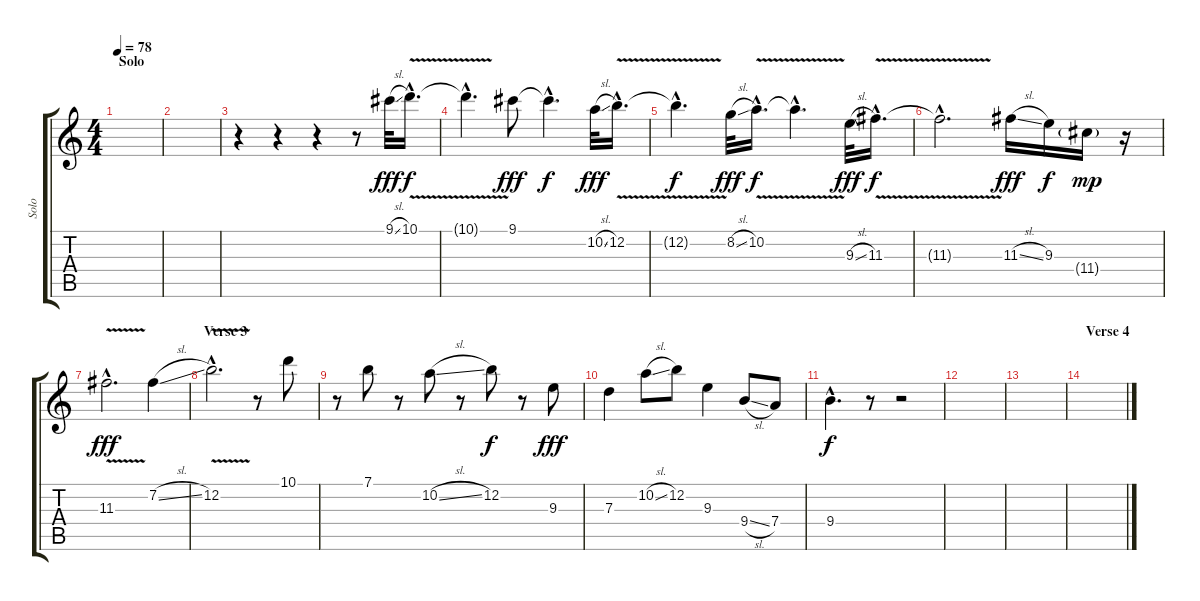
\track ("Solo" "Solo") {instrument electricguitarclean}
\staff {score tabs}
\tuning (E4 B3 G3 D3 A2 E2) {hide}
\ts (4 4)
\section ("" "Solo")
\tempo 78
\clef g2
\ks c
|
|
r.4 r.4 r.4 r.8 9.1{sl}.32{dy fff volume 16 balance 8 instrument electricguitarclean} 10.1{v hac}.16{d dy f} |
10.1{hac t}.4{d} 9.1.8{dy fff} 9.1{hac t}.4{d dy f} 10.2{sl}.32{dy fff} 12.2{v hac}.16{d} |
12.2{hac t}.4{d dy f} 8.2{sl}.32{dy fff} 10.2{v hac}.16{d dy f} 10.2{hac t}.4{d} 9.3{sl}.32{dy fff} 11.3{v hac}.16{d dy f} |
11.3{hac t}.2{d} 11.3{sl}.16{dy fff} 9.3.16{dy f} 11.4{g}.16{dy mp} r.16 |
11.3{v hac}.2{d dy fff} 7.2{sl}.4 |
\section ("" "Verse 3")
12.2{v hac}.2{d} r.8 10.1.8 |
r.8 7.1.8 r.8 10.2{sl}.8 r.8 12.2.8{dy f} r.8 9.3.8{dy fff} |
7.3.4 10.2{sl}.8 12.2.8 9.3.4 9.4{sl}.8 7.4.8 |
9.4{hac}.4{d dy f} r.8 r.2 |
|
|
\section ("" "Verse 4")
